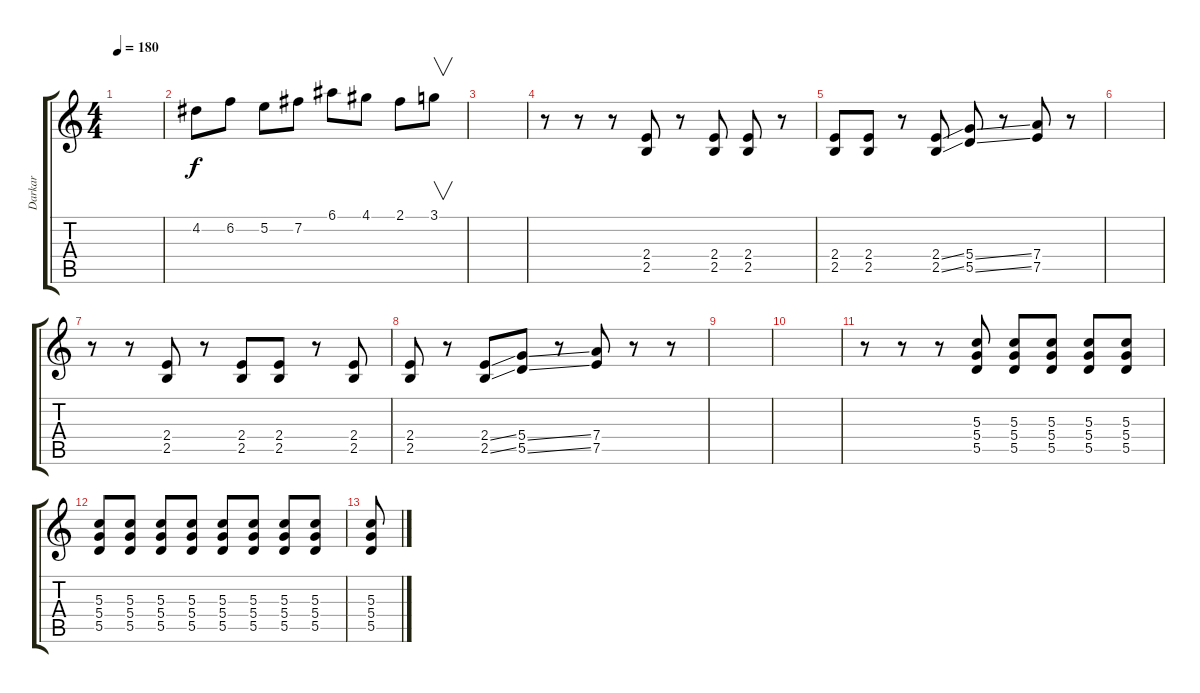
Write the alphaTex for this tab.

\track ("Darkar" "Darkar") {instrument acousticguitarsteel}
\staff {score tabs}
\tuning (E4 B3 G3 D3 A2 E2) {hide}
\ts (4 4)
\tempo 180
\clef g2
\ks c
|
4.2.8 6.2.8 5.2.8 7.2.8 6.1.8 4.1.8 2.1.8 3.1.8{v} |
|
r.8 r.8 r.8 (2.4 2.5).8 r.8 (2.4 2.5).8 (2.4 2.5).8 r.8 |
(2.4 2.5).8 (2.4 2.5).8 r.8 (2.4{ss} 2.5{ss}).8 (5.4{ss} 5.5{ss}).8 r.8 (7.4 7.5).8 r.8 |
|
r.8 r.8 (2.4 2.5).8 r.8 (2.4 2.5).8 (2.4 2.5).8 r.8 (2.4 2.5).8 |
(2.4 2.5).8 r.8 (2.4{ss} 2.5{ss}).8 (5.4{ss} 5.5{ss}).8 r.8 (7.4 7.5).8 r.8 r.8 |
|
|
r.8 r.8 r.8 (5.3 5.4 5.5).8 (5.3 5.4 5.5).8 (5.3 5.4 5.5).8 (5.3 5.4 5.5).8 (5.3 5.4 5.5).8 |
(5.3 5.4 5.5).8 (5.3 5.4 5.5).8 (5.3 5.4 5.5).8 (5.3 5.4 5.5).8 (5.3 5.4 5.5).8 (5.3 5.4 5.5).8 (5.3 5.4 5.5).8 (5.3 5.4 5.5).8 |
(5.3 5.4 5.5).8
